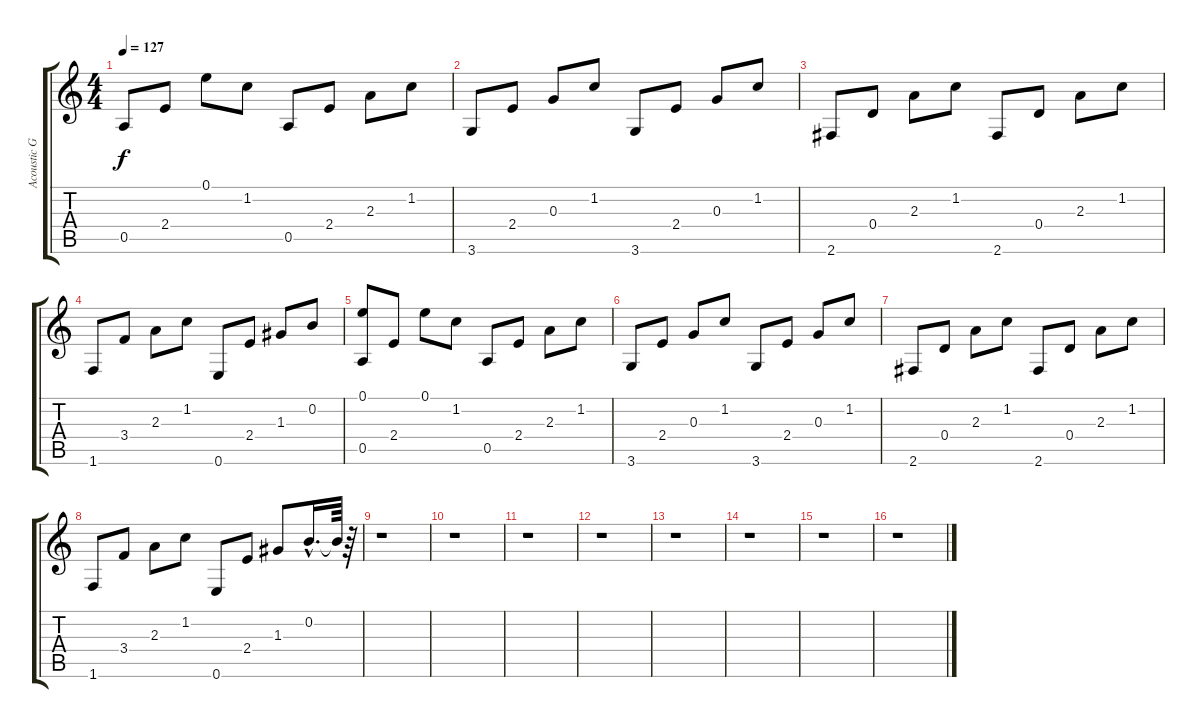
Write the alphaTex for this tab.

\track ("Acoustic Guitar (steel)   " "Acoustic G") {instrument acousticguitarsteel}
\staff {score tabs}
\tuning (E4 B3 G3 D3 A2 E2) {hide}
\ts (4 4)
\tempo 127
\clef g2
\ks c
0.5.8{dy f} 2.4.8 0.1.8 1.2.8 0.5.8 2.4.8 2.3.8 1.2.8 |
3.6.8 2.4.8 0.3.8 1.2.8 3.6.8 2.4.8 0.3.8 1.2.8 |
2.6.8 0.4.8 2.3.8 1.2.8 2.6.8 0.4.8 2.3.8 1.2.8 |
1.6.8 3.4.8 2.3.8 1.2.8 0.6.8 2.4.8 1.3.8 0.2.8 |
(0.1 0.5).8 2.4.8 0.1.8 1.2.8 0.5.8 2.4.8 2.3.8 1.2.8 |
3.6.8 2.4.8 0.3.8 1.2.8 3.6.8 2.4.8 0.3.8 1.2.8 |
2.6.8 0.4.8 2.3.8 1.2.8 2.6.8 0.4.8 2.3.8 1.2.8 |
1.6.8 3.4.8 2.3.8 1.2.8 0.6.8 2.4.8 1.3.8 0.2{hac}.16{d} 0.2{t}.64 r.64 |
r.1 |
r.1 |
r.1 |
r.1 |
r.1 |
r.1 |
r.1 |
r.1
